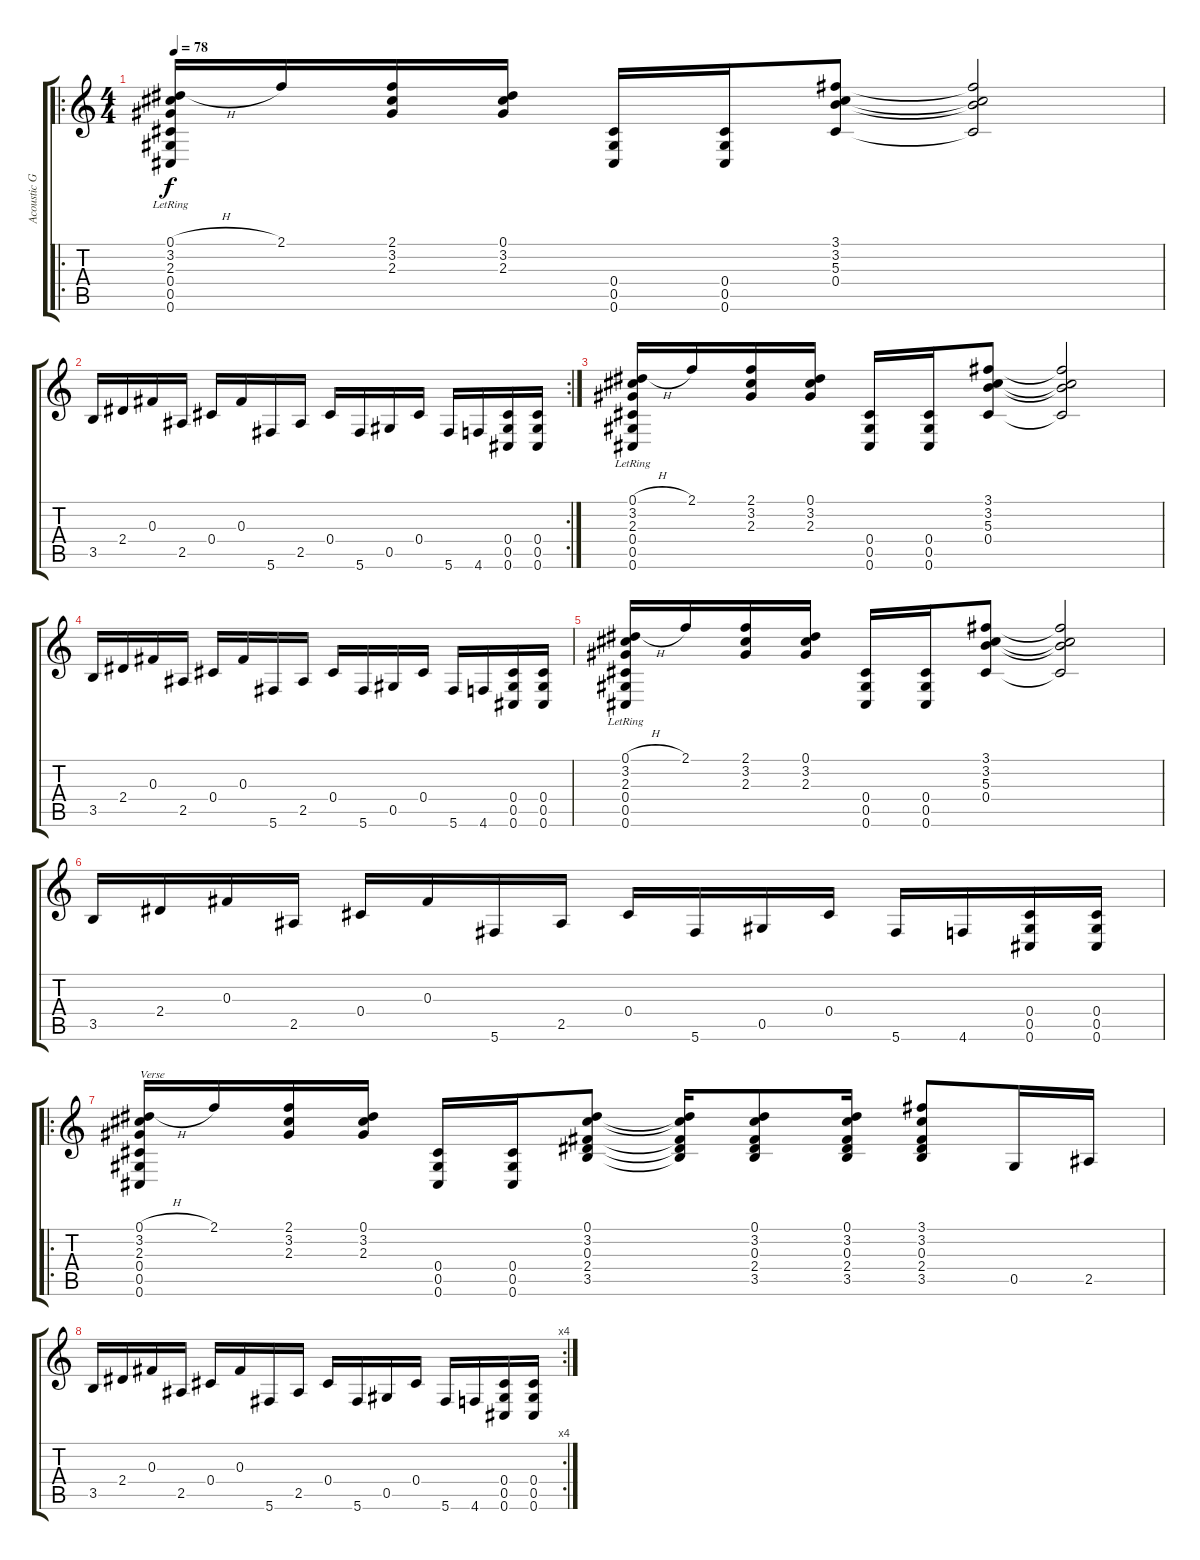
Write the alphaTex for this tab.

\track ("Acoustic Guitar 1" "Acoustic G") {instrument acousticguitarsteel}
\staff {score tabs}
\tuning (Eb4 Bb3 Gb3 Db3 Ab2 Db2) {hide}
\ro
\ts (4 4)
\tempo 78
\clef g2
\ks c
(0.1{h} 3.2{lr} 2.3{lr} 0.4{lr} 0.5{lr} 0.6{lr}).16{dy f instrument acousticguitarsteel} 2.1.16 (2.1 3.2 2.3).16 (0.1 3.2 2.3).16 (0.4 0.5 0.6).16 (0.4 0.5 0.6).16 (3.1 3.2 5.3 0.4).8 (3.1{t} 3.2{t} 5.3{t} 0.4{t}).2 |
\rc 2
3.5.16 2.4.16 0.3.16 2.5.16 0.4.16 0.3.16 5.6.16 2.5.16 0.4.16 5.6.16 0.5.16 0.4.16 5.6.16 4.6.16 (0.4 0.5 0.6).16 (0.4 0.5 0.6).16 |
(0.1{h} 3.2{lr} 2.3{lr} 0.4{lr} 0.5{lr} 0.6{lr}).16 2.1.16 (2.1 3.2 2.3).16 (0.1 3.2 2.3).16 (0.4 0.5 0.6).16 (0.4 0.5 0.6).16 (3.1 3.2 5.3 0.4).8 (3.1{t} 3.2{t} 5.3{t} 0.4{t}).2 |
3.5.16 2.4.16 0.3.16 2.5.16 0.4.16 0.3.16 5.6.16 2.5.16 0.4.16 5.6.16 0.5.16 0.4.16 5.6.16 4.6.16 (0.4 0.5 0.6).16 (0.4 0.5 0.6).16 |
(0.1{h} 3.2{lr} 2.3{lr} 0.4{lr} 0.5{lr} 0.6{lr}).16 2.1.16 (2.1 3.2 2.3).16 (0.1 3.2 2.3).16 (0.4 0.5 0.6).16 (0.4 0.5 0.6).16 (3.1 3.2 5.3 0.4).8 (3.1{t} 3.2{t} 5.3{t} 0.4{t}).2 |
3.5.16 2.4.16 0.3.16 2.5.16 0.4.16 0.3.16 5.6.16 2.5.16 0.4.16 5.6.16 0.5.16 0.4.16 5.6.16 4.6.16 (0.4 0.5 0.6).16 (0.4 0.5 0.6).16 |
\ro
(0.1{h} 3.2 2.3 0.4 0.5 0.6).16{txt "Verse"} 2.1.16 (2.1 3.2 2.3).16 (0.1 3.2 2.3).16 (0.4 0.5 0.6).16 (0.4 0.5 0.6).16 (0.1 3.2 0.3 2.4 3.5).8 (0.1{t} 3.2{t} 0.3{t} 2.4{t} 3.5{t}).16 (0.1 3.2 0.3 2.4 3.5).8 (0.1 3.2 0.3 2.4 3.5).16 (3.1 3.2 0.3 2.4 3.5).8 0.5.16 2.5.16 |
\rc 4
3.5.16 2.4.16 0.3.16 2.5.16 0.4.16 0.3.16 5.6.16 2.5.16 0.4.16 5.6.16 0.5.16 0.4.16 5.6.16 4.6.16 (0.4 0.5 0.6).16 (0.4 0.5 0.6).16
